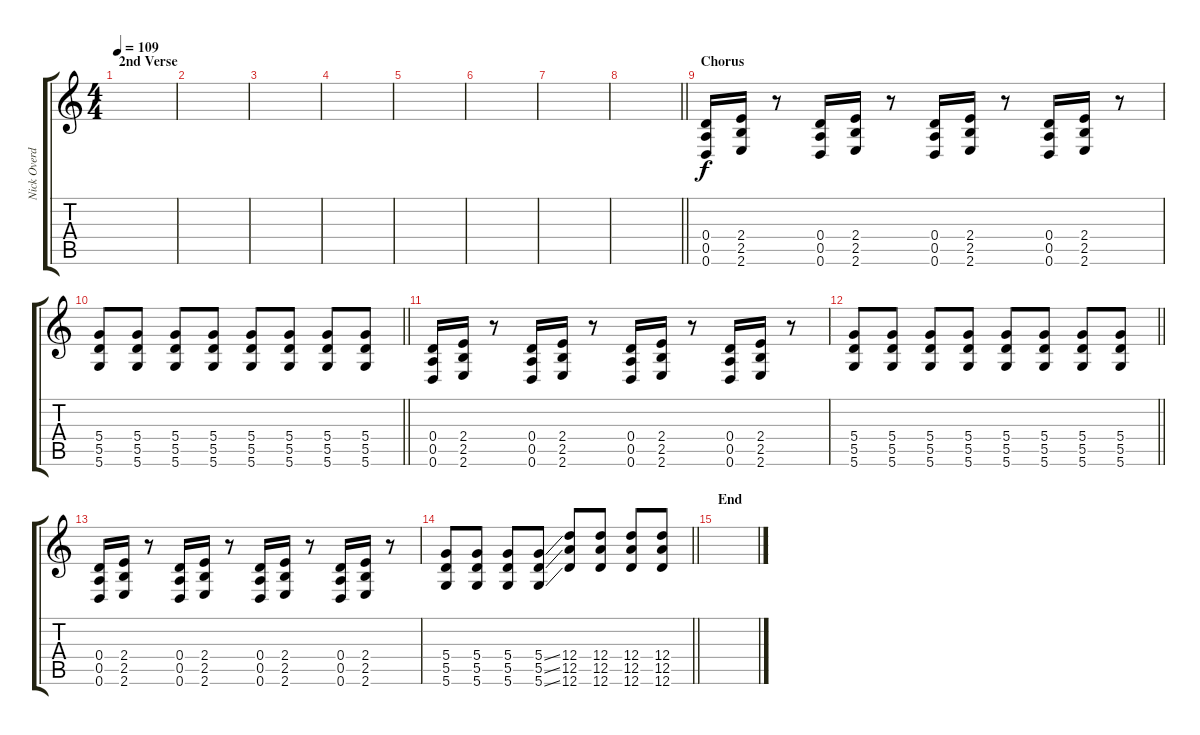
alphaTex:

\track ("Nick Overdub" "Nick Overd") {instrument distortionguitar}
\staff {score tabs}
\tuning (E4 B3 G3 D3 A2 D2) {hide}
\ts (4 4)
\section ("" "2nd Verse")
\tempo 109
\clef g2
\ks c
|
|
|
|
|
|
|
\barLineRight lightlight
|
\section ("" "Chorus")
(0.4 0.5 0.6).16 (2.4 2.5 2.6).16 r.8 (0.4 0.5 0.6).16 (2.4 2.5 2.6).16 r.8 (0.4 0.5 0.6).16 (2.4 2.5 2.6).16 r.8 (0.4 0.5 0.6).16 (2.4 2.5 2.6).16 r.8 |
\barLineRight lightlight
(5.4 5.5 5.6).8 (5.4 5.5 5.6).8 (5.4 5.5 5.6).8 (5.4 5.5 5.6).8 (5.4 5.5 5.6).8 (5.4 5.5 5.6).8 (5.4 5.5 5.6).8 (5.4 5.5 5.6).8 |
(0.4 0.5 0.6).16 (2.4 2.5 2.6).16 r.8 (0.4 0.5 0.6).16 (2.4 2.5 2.6).16 r.8 (0.4 0.5 0.6).16 (2.4 2.5 2.6).16 r.8 (0.4 0.5 0.6).16 (2.4 2.5 2.6).16 r.8 |
\barLineRight lightlight
(5.4 5.5 5.6).8 (5.4 5.5 5.6).8 (5.4 5.5 5.6).8 (5.4 5.5 5.6).8 (5.4 5.5 5.6).8 (5.4 5.5 5.6).8 (5.4 5.5 5.6).8 (5.4 5.5 5.6).8 |
(0.4 0.5 0.6).16 (2.4 2.5 2.6).16 r.8 (0.4 0.5 0.6).16 (2.4 2.5 2.6).16 r.8 (0.4 0.5 0.6).16 (2.4 2.5 2.6).16 r.8 (0.4 0.5 0.6).16 (2.4 2.5 2.6).16 r.8 |
\barLineRight lightlight
(5.4 5.5 5.6).8 (5.4 5.5 5.6).8 (5.4 5.5 5.6).8 (5.4{ss} 5.5{ss} 5.6{ss}).8 (12.4 12.5 12.6).8 (12.4 12.5 12.6).8 (12.4 12.5 12.6).8 (12.4 12.5 12.6).8 |
\section ("" "End")
